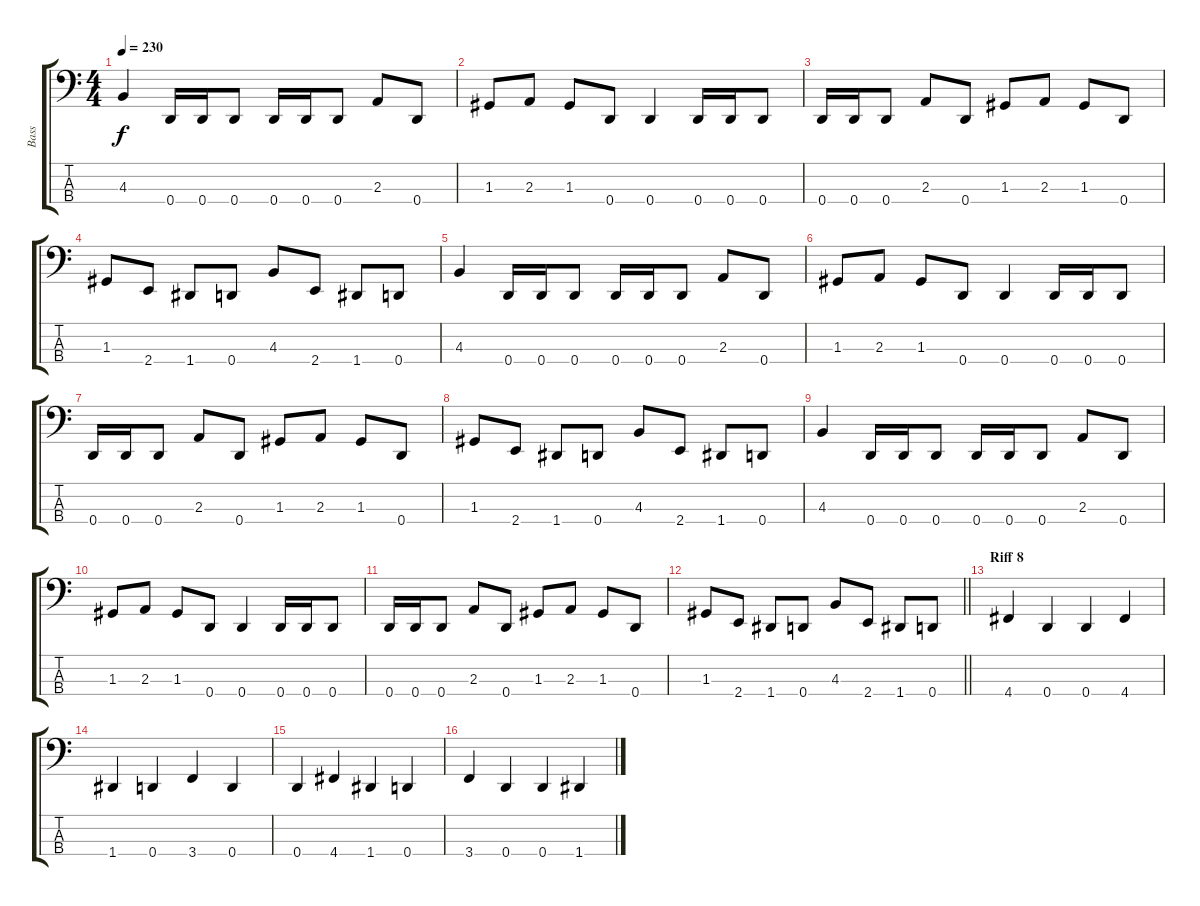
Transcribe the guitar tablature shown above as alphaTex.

\track ("Bass" "Bass") {instrument electricbassfinger}
\staff {score tabs}
\tuning (F2 C2 G1 D1) {hide}
\ts (4 4)
\tempo 230
\clef f4
\ks c
4.3.4{dy f} 0.4.16 0.4.16 0.4.8 0.4.16 0.4.16 0.4.8 2.3.8 0.4.8 |
1.3.8 2.3.8 1.3.8 0.4.8 0.4.4 0.4.16 0.4.16 0.4.8 |
0.4.16 0.4.16 0.4.8 2.3.8 0.4.8 1.3.8 2.3.8 1.3.8 0.4.8 |
1.3.8 2.4.8 1.4.8 0.4.8 4.3.8 2.4.8 1.4.8 0.4.8 |
4.3.4 0.4.16 0.4.16 0.4.8 0.4.16 0.4.16 0.4.8 2.3.8 0.4.8 |
1.3.8 2.3.8 1.3.8 0.4.8 0.4.4 0.4.16 0.4.16 0.4.8 |
0.4.16 0.4.16 0.4.8 2.3.8 0.4.8 1.3.8 2.3.8 1.3.8 0.4.8 |
1.3.8 2.4.8 1.4.8 0.4.8 4.3.8 2.4.8 1.4.8 0.4.8 |
4.3.4 0.4.16 0.4.16 0.4.8 0.4.16 0.4.16 0.4.8 2.3.8 0.4.8 |
1.3.8 2.3.8 1.3.8 0.4.8 0.4.4 0.4.16 0.4.16 0.4.8 |
0.4.16 0.4.16 0.4.8 2.3.8 0.4.8 1.3.8 2.3.8 1.3.8 0.4.8 |
\barLineRight lightlight
1.3.8 2.4.8 1.4.8 0.4.8 4.3.8 2.4.8 1.4.8 0.4.8 |
\section ("" "Riff 8")
4.4.4 0.4.4 0.4.4 4.4.4 |
1.4.4 0.4.4 3.4.4 0.4.4 |
0.4.4 4.4.4 1.4.4 0.4.4 |
3.4.4 0.4.4 0.4.4 1.4.4
